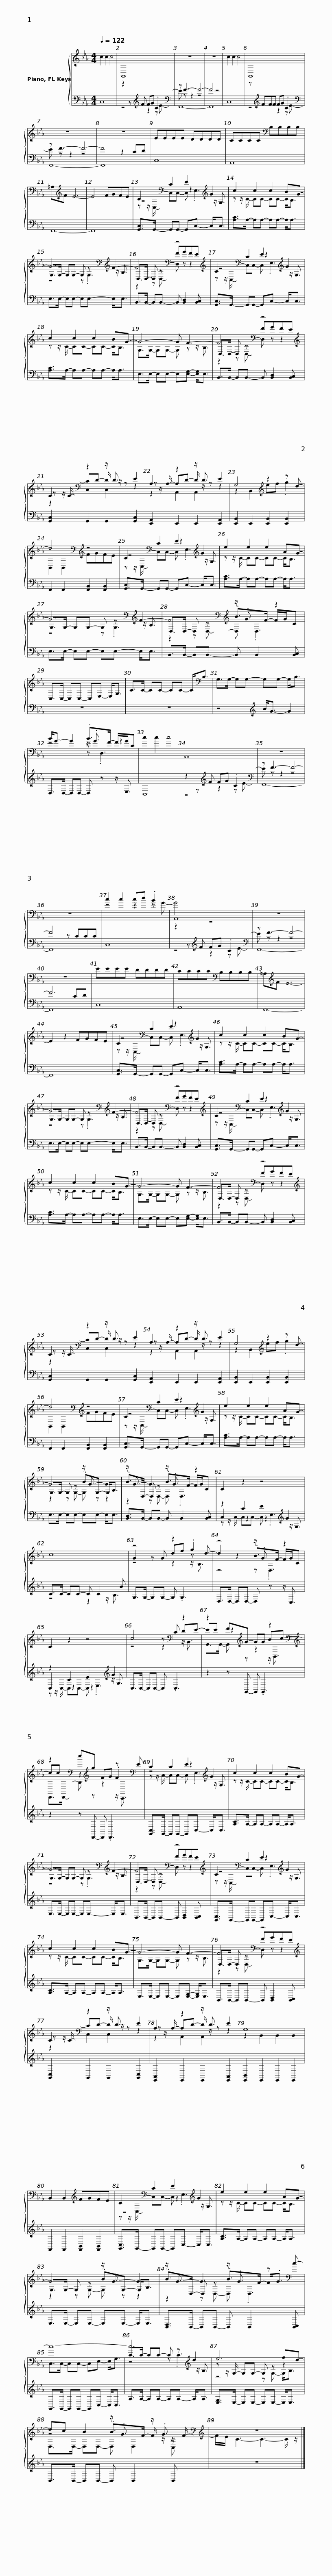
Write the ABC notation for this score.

X:1
%%score { ( 1 5 6 ) | ( 2 3 4 ) }
L:1/8
Q:1/4=122
M:4/4
I:linebreak $
K:Eb
V:1 treble
V:5 treble
V:6 treble
V:2 bass
V:3 bass
V:4 bass
V:1
 c2 c2 c4 | A,,8 | z8 | z8 | c2 c2 c4 |$ %5
 A,,8 | z8 | z8 | EEEE DDDD |$ CCCC[K:bass] B,B,B,B, | %10
 =A,[K:treble]F E6- | E4 FGFE | C2[K:bass] C2 E2[K:treble] G2 |$ c2 c2 c2 BG- | G6[K:bass][K:treble] F2- | %15
 F4[K:bass] z4[K:treble] |$ C2[K:bass] C2 E2[K:treble] G2 | c2 c2 c2 BG- | G4- G F3- |$ F4[K:bass] z4[K:treble] | %20
 C2[K:bass] z2 z/ D3/2 E2 | A,2 z2 z/ D3/2 E2 |$ G,4[K:treble] z2 z d- | d4[K:bass][K:treble] z4 | C2[K:bass] C2 E2[K:treble] G2 |$ %25
 e2 e2 e2 AG- | G6[K:bass][K:treble] F2- |$ F4[K:bass][K:treble] z/ .G3/2 z2 | C,>C,- C,C,- C,E,- E,<G, |$ C>C- CC- CC- C<[K:bass]B, | %30
 G,>G,- G,G,- G,G,- G,<B, | B<G- G2 .B>F- F/G/C | c2 c2 c4 |$ A,,8 | z8 | %35
 z8 | c2 c2 cd .B2 | A,,8 |$ z8 | z8 | %40
 EEEE DDDD | CCCC[K:bass] B,B,B,B, | =A,[K:treble]F E6- | E2 z2 FGFE |$ C2[K:bass] C2 E2[K:treble] G2 | %45
 c2 c2 c2 BG- | G6[K:bass][K:treble] F2- |$ F4[K:bass] z4[K:treble] | C2[K:bass] C2 E2[K:treble] G2 | c2 c2 c2 BG- |$ %50
 G4- G F3- | F4[K:bass] z4[K:treble] | C2[K:bass] z2 z/ D3/2 E2 |$ A,2 z2 z/ D3/2 E2 | G,4[K:treble] z2 z d- | %55
 d4[K:bass][K:treble] z4 |$ C2[K:bass] C2 E2[K:treble] G2 | e2 e2 e2 AG- | G4 z/ G3/2- G2 |$ z/ G3/2- G2 z/ .G3/2 z2 | %60
 C2 z2 z4 |$ c8 | z4 z2 .g2 | z4 z/ .G3/2 z2 |$ C2 z2 z4 | %65
 c4 z[K:bass] C z2 |$ z2 F[K:treble]G- GG z2[K:bass][K:treble] | z2[K:bass] e[K:treble]g FG z[K:bass] E |$ C2 C2 E2[K:treble] G2 | c2 c2 c2 BG- | %70
 G6[K:bass][K:treble] F2- |$ F4[K:bass] z4[K:treble] | C2[K:bass] C2 E2[K:treble] G2 | c2 c2 c2 BG- |$ G4- G F3- | %75
 F4[K:bass] z4[K:treble] | C2[K:bass] z2 z/ D3/2 E2 |$ A,2 z2 z/ D3/2 E2 | G,8 | B,,2 B,,2[K:treble] FGFE | %80
 C2[K:bass] C2 E2[K:treble] G2 |$ e2 e2 e2 AG- | G4 z/ G3/2- G2 |$ z/ G3/2- G2 z/ .G3/2 z[K:bass] c- | c8- |$ %85
 c6[K:treble] d2 | e6 fd- |$ dc B2 z/ .G3/2 z/ .G3/2[K:bass][K:treble] | z8 |] %89
V:2
 C,8 | z2 z[K:treble] F FG .C2[K:bass] | z F3- F4- | F4 z4 | C,8 |$ %5
 z[K:treble] FFF FG .C2[K:bass] | z F3- F4- | F4 z2 CD | C,8 |$ A,,8 | %10
 F,,8- | F,,8 | [G,,C,]>G,,- G,,G,,- G,,C,- C,<C, |$ [A,C]>A,- A,A,- A,A,- A,<A, | E,>E,- E,E,- E,E,- E,<E, | %15
 B,,>B,,- B,,B,,- B,, [B,,D,]2 [B,,C,] |$ [G,,C,]>G,,- G,,G,,- G,,C,- C,<C, | [A,C]>A,- A,A,- A,A,- A,<A, | E,>E,- E,E,- E,[E,G,]- [E,G,]<E, |$ B,,>B,,- B,,B,,- B,, [B,,D,]2 [B,,C,] | %20
 [G,,C,]2 G,,2 G,,2 [G,,C,]2 | [E,,A,,]2 E,,2 E,,2 [E,,A,,]2 |$ [E,,B,,]2 E,,2 [E,,B,,]2 [E,,B,,]2 | F,,2 F,,2 [F,,B,,]2 [F,,B,,]2 | [G,,C,]>G,,- G,,G,,- G,,C,- C,<C, |$ %25
 [A,C]>A,- A,A,- A,A,- A,<A, | E,>E,- E,E,- E,E,- E,<E, |$ B,,>B,,- B,,B,,- B,, B,,2 [B,,C,] | z8 |$ z8 | %30
 z4[K:treble] B<G- G2 | D,>D,- D,D,- D, z z/ E,3/2 | C,8 |$ z2 z[K:treble] F FG .C2[K:bass] | z F3- F4- | %35
 F4 z CCC | C,8 | z2 z[K:treble] F FG .C2[K:bass] |$ z F3- F4- | F6 CD | %40
 C,8 | A,,8 | F,,8- | F,,8 |$ [G,,C,]>G,,- G,,G,,- G,,C,- C,<C, | %45
 [A,C]>A,- A,A,- A,A,- A,<A, | E,>E,- E,E,- E,E,- E,<E, |$ B,,>B,,- B,,B,,- B,, [B,,D,]2 [B,,C,] | [G,,C,]>G,,- G,,G,,- G,,C,- C,<C, | [A,C]>A,- A,A,- A,A,- A,<A, |$ %50
 E,>E,- E,E,- E,[E,G,]- [E,G,]<E, | B,,>B,,- B,,B,,- B,, [B,,D,]2 [B,,C,] | [G,,C,]2 G,,2 G,,2 [G,,C,]2 |$ [E,,A,,]2 E,,2 E,,2 [E,,A,,]2 | [E,,B,,]2 E,,2 [E,,B,,]2 [E,,B,,]2 | %55
 F,,2 F,,2 [F,,B,,]2 [F,,B,,]2 |$ [G,,C,]>G,,- G,,G,,- G,,C,- C,<C, | [A,C]>A,- A,A,- A,A,- A,<A, | E,>E,- E,E,- E,E,- E,<E, |$ [B,,D,]>B,,- B,,B,,- B,, B,,2 [B,,C,] | %60
 z2 C2 E2[K:treble] G2 |$ C>C- CC- C C2 B | G,>G,- G,G,- G, .G,3 | D,>D,- D,D,- D, z z/ C,3/2 |$ z2 C2 E2[K:treble] G2 | %65
 C,>C,- C,C,- C, .C,3 |$ z2 z G,,- G,, .G,,3 | z2 z D,,- D,, .D,,3 |$ [G,,C,]>G,,- G,,G,,- G,,C,- C,<C, | [A,C]>A,- A,A,- A,A,- A,<A, | %70
 E,>E,- E,E,- E,E,- E,<E, |$ B,,>B,,- B,,B,,- B,, [B,,D,]2 [B,,C,] | [G,,C,]>G,,- G,,G,,- G,,C,- C,<C, | [A,C]>A,- A,A,- A,A,- A,<A, |$ E,>E,- E,E,- E,[E,G,]- [E,G,]<E, | %75
 B,,>B,,- B,,B,,- B,, [B,,D,]2 [B,,C,] | [G,,C,]2 G,,2 G,,2 [G,,C,]2 |$ [E,,A,,]2 E,,2 E,,2 [E,,A,,]2 | [E,,B,,]2 E,,2 E,,2 E,,2 | F,,2 F,,2 [F,,B,,]2 [F,,B,,]2 | %80
 [G,,C,]>G,,- G,,G,,- G,,C,- C,<C, |$ [A,C]>A,- A,A,- A,A,- A,<A, | E,>E,- E,E,- E,E,- E,<E, |$ [B,,D,]>B,,- B,,B,,- B,, B,,2 [B,,C,] | G,,>G,,- G,,G,,- G,,C,- C,<C, |$ %85
 A,>A,- A,A,- A,A,- A,<A, | [E,G,]>E,- E,E,- E,E,- E,<E, |$ B,,>B,,- B,,B,,- B,, B,,2 B,, | z8 |] %89
V:3
 x8 | z4[K:treble] z2 z[K:bass] E- | E z z2 z4 | x8 | x8 |$ %5
 z4[K:treble] z2 z[K:bass] E- | E z z2 z4 | x8 | x8 |$ x8 | %10
 x8 | x8 | x8 |$ x8 | x8 | %15
 x8 |$ x8 | x8 | x8 |$ x8 | %20
 x8 | x8 |$ x8 | x8 | x8 |$ %25
 x8 | x8 |$ x8 | x8 |$ x8 | %30
 x4[K:treble] x4 | x8 | x8 |$ z4[K:treble] z2 z[K:bass] E- | E z z2 z4 | %35
 x8 | x8 | z4[K:treble] z2 z[K:bass] E- |$ E z z2 z4 | x8 | %40
 x8 | x8 | x8 | x8 |$ x8 | %45
 x8 | x8 |$ x8 | x8 | x8 |$ %50
 x8 | x8 | x8 |$ x8 | x8 | %55
 x8 |$ x8 | x8 | x8 |$ x8 | %60
 C,2 z2 z2[K:treble] z/ G,3/2 |$ z4 z2 z/ B,3/2 | x8 | x8 |$ C,2 z2 z2[K:treble] z/ G,3/2 | %65
 x8 |$ x8 | x8 |$ x8 | x8 | %70
 x8 |$ x8 | x8 | x8 |$ x8 | %75
 x8 | x8 |$ x8 | x8 | x8 | %80
 x8 |$ x8 | x8 |$ x8 | x8 |$ %85
 x8 | x8 |$ x8 | x8 |] %89
V:4
 x8 | x3[K:treble] x4[K:bass] x | F,,8- | F,,8 | x8 |$ %5
 x[K:treble] x6[K:bass] x | F,,8- | F,,8 | x8 |$ x8 | %10
 x8 | x8 | x8 |$ x8 | x8 | %15
 x8 |$ x8 | x8 | x8 |$ x8 | %20
 x8 | x8 |$ x8 | x8 | x8 |$ %25
 x8 | x8 |$ x8 | x8 |$ x8 | %30
 x4[K:treble] x4 | x8 | x8 |$ x3[K:treble] x4[K:bass] x | F,,8- | %35
 F,,8 | x8 | x3[K:treble] x4[K:bass] x |$ F,,8- | F,,8 | %40
 x8 | x8 | x8 | x8 |$ x8 | %45
 x8 | x8 |$ x8 | x8 | x8 |$ %50
 x8 | x8 | x8 |$ x8 | x8 | %55
 x8 |$ x8 | x8 | x8 |$ x8 | %60
 z z/ C,/- C,C,- C, .E,3[K:treble] |$ x8 | x8 | x8 |$ z z/ C,/- C,C,- C, .E,3[K:treble] | %65
 x8 |$ x8 | x8 |$ x8 | x8 | %70
 x8 |$ x8 | x8 | x8 |$ x8 | %75
 x8 | x8 |$ x8 | x8 | x8 | %80
 x8 |$ x8 | x8 |$ x8 | x8 |$ %85
 x8 | x8 |$ x8 | x8 |] %89
V:5
 x8 | x8 | x8 | x8 | x8 |$ %5
 x8 | x8 | x8 | x8 |$ x4[K:bass] x4 | %10
 x[K:treble] x7 | x8 | z4[K:bass] z2[K:treble] z/ G,3/2 |$ x8 | G,>[K:bass]G,- G,G,- G, z[K:treble] z/ B,3/2 | %15
 D,>[K:bass]D,- D, z F[K:treble]GFE |$ z4[K:bass] z2[K:treble] z/ G,3/2 | x8 | G,>G,- G,G,- G, z z/ B,3/2 |$ D,>[K:bass]D,- D, z F[K:treble]GFE | %20
 z z/[K:bass] C/- CD- D/ z/ z z2 | z z/ A,/- A,D- D/ z/ z z2 |$ z2 B,,2[K:treble] ef .g2 | B,,2[K:bass] B,,2[K:treble] FGFE | z4[K:bass] z2[K:treble] z/ G,3/2 |$ %25
 x8 | G,>[K:bass]G,- G,G,- G, z[K:treble] z/ B,3/2 |$ D,>[K:bass]D,- D,[K:treble] z .B>F- F/G/C | x8 |$ x13/2[K:bass] x3/2 | %30
 x8 | z4 z/ .G3/2 z2 | x8 |$ x8 | x8 | %35
 x8 | z4 z2 z G- | G4 z4 |$ x8 | x8 | %40
 x8 | x4[K:bass] x4 | x[K:treble] x7 | x8 |$ z4[K:bass] z2[K:treble] z/ G,3/2 | %45
 x8 | G,>[K:bass]G,- G,G,- G, z[K:treble] z/ B,3/2 |$ D,>[K:bass]D,- D, z F[K:treble]GFE | z4[K:bass] z2[K:treble] z/ G,3/2 | x8 |$ %50
 G,>G,- G,G,- G, z z/ B,3/2 | D,>[K:bass]D,- D, z F[K:treble]GFE | z z/[K:bass] C/- CD- D/ z/ z z2 |$ z z/ A,/- A,D- D/ z/ z z2 | z2 B,,2[K:treble] ef .g2 | %55
 B,,2[K:bass] B,,2[K:treble] FGFE |$ z4[K:bass] z2[K:treble] z/ G,3/2 | x8 | G,>G,- G, z .BG,- G,<B, |$ .B>D,- D, z .B>F- F/G/C | %60
 x8 |$ x8 | G2 z G df z d- | d2 z2 .B>F- F/G/C |$ x8 | %65
 z4 z2[K:bass] DE- |$ EE z2[K:treble] z2 B[K:bass][K:treble]c- | cc[K:bass] z2[K:treble] z2 .F2[K:bass] |$ z4 z2[K:treble] z/ G,3/2 | x8 | %70
 G,>[K:bass]G,- G,G,- G, z[K:treble] z/ B,3/2 |$ D,>[K:bass]D,- D, z F[K:treble]GFE | z4[K:bass] z2[K:treble] z/ G,3/2 | x8 |$ G,>G,- G,G,- G, z z/ B,3/2 | %75
 D,>[K:bass]D,- D, z F[K:treble]GFE | z z/[K:bass] C/- CD- D/ z/ z z2 |$ z z/ A,/- A,D- D/ z/ z z2 | z2 B,,2 B,,2 B,,2 | x4[K:treble] x4 | %80
 z4[K:bass] z2[K:treble] z/ G,3/2 |$ x8 | G,>G,- G, z .BG,- G,<B, |$ .B>D,- D, z .B>F- F<.G[K:bass] | C,>C,- C,C,- C,E,- E,<G, |$ %85
 C>[K:treble]C- CC- C z z/ B,3/2 | z z/ G,/- G,G,- G, z z2 |$ z4 .B>F- F/ z/[K:bass] z/[K:treble] F/- | F/E/ C3- C3- C/ z/ |] %89
V:6
 x8 | x8 | x8 | x8 | x8 |$ %5
 x8 | x8 | x8 | x8 |$ x4[K:bass] x4 | %10
 x[K:treble] x7 | x8 | z z/[K:bass] C,/- C,C,- C, .E,3[K:treble] |$ z z/ C/- CC- CC- C<B, | z4[K:bass] z .G,3[K:treble] | %15
 z2[K:bass] z D,- D,[K:treble] z z2 |$ z z/[K:bass] C,/- C,C,- C, .E,3[K:treble] | z z/ C/- CC- CC- C<B, | x8 |$ z2[K:bass] z D,- D,[K:treble] z z2 | %20
 z2[K:bass] C,2 C,2 z2 | z2 A,,2 A,,2 z2 |$ x4[K:treble] x4 | x2[K:bass] x2[K:treble] x4 | z z/[K:bass] C,/- C,C,- C, .E,3[K:treble] |$ %25
 z z/ C/- CC- CC- C<B, | z4[K:bass] z .G,3[K:treble] |$ z2[K:bass] z[K:treble] D,- D, .D,3 | x8 |$ x13/2[K:bass] x3/2 | %30
 x8 | z4 z .D,3 | x8 |$ x8 | x8 | %35
 x8 | x8 | x8 |$ x8 | x8 | %40
 x8 | x4[K:bass] x4 | x[K:treble] x7 | x8 |$ z z/[K:bass] C,/- C,C,- C, .E,3[K:treble] | %45
 z z/ C/- CC- CC- C<B, | z4[K:bass] z .G,3[K:treble] |$ z2[K:bass] z D,- D,[K:treble] z z2 | z z/[K:bass] C,/- C,C,- C, .E,3[K:treble] | z z/ C/- CC- CC- C<B, |$ %50
 x8 | z2[K:bass] z D,- D,[K:treble] z z2 | z2[K:bass] C,2 C,2 z2 |$ z2 A,,2 A,,2 z2 | x4[K:treble] x4 | %55
 x2[K:bass] x2[K:treble] x4 |$ z z/[K:bass] C,/- C,C,- C, .E,3[K:treble] | z z/ C/- CC- CC- C<B, | z2 z G,- G, z z2 |$ z2 z D,- D, .D,3 | %60
 x8 |$ x8 | z4 z2 z/ B,3/2 | z4 z .D,3 |$ x8 | %65
 z4 z2[K:bass] z/ B,,3/2 |$ G,,>G,,- G,,[K:treble] z z2 z/[K:bass] B,,3/2[K:treble] | D,,>[K:bass]D,,- D,,[K:treble] z z2 z/[K:bass] C,,3/2 |$ z z/ C,/- C,C,- C, .E,3[K:treble] | z z/ C/- CC- CC- C<B, | %70
 z4[K:bass] z .G,3[K:treble] |$ z2[K:bass] z D,- D,[K:treble] z z2 | z z/[K:bass] C,/- C,C,- C, .E,3[K:treble] | z z/ C/- CC- CC- C<B, |$ x8 | %75
 z2[K:bass] z D,- D,[K:treble] z z2 | z2[K:bass] C,2 C,2 z2 |$ z2 A,,2 A,,2 z2 | x8 | x4[K:treble] x4 | %80
 z z/[K:bass] C,/- C,C,- C, .E,3[K:treble] |$ z z/ C/- CC- CC- C<B, | z2 z G,- G, z z2 |$ z2 z D,- D, .D,3[K:bass] | x8 |$ %85
 z4[K:treble] z .C3 | z4 z G,- G,<B, |$ D,>D,- D,D,- D, D,2[K:bass] C,[K:treble] | x8 |] %89
